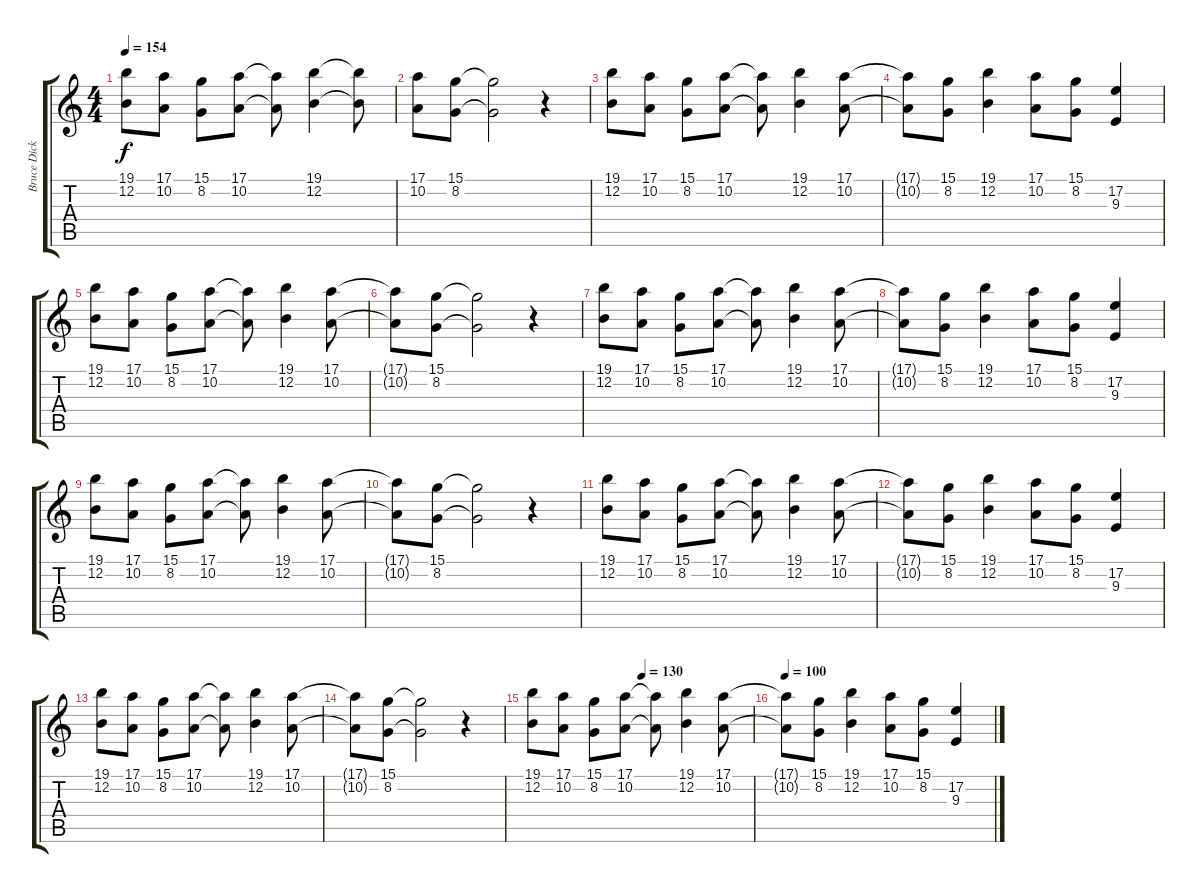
\track ("Bruce Dickinson" "Bruce Dick") {instrument lead6voice}
\staff {score tabs}
\tuning (E4 B3 G3 D3 A2 E2) {hide}
\ts (4 4)
\tempo 154
\clef g2
\ks c
(19.1 12.2).8{dy f} (17.1 10.2).8 (15.1 8.2).8 (17.1 10.2).8 (17.1{t} 10.2{t}).8 (19.1 12.2).4 (19.1{t} 12.2{t}).8 |
(17.1 10.2).8 (15.1 8.2).8 (15.1{t} 8.2{t}).2 r.4 |
(19.1 12.2).8 (17.1 10.2).8 (15.1 8.2).8 (17.1 10.2).8 (17.1{t} 10.2{t}).8 (19.1 12.2).4 (17.1 10.2).8 |
(17.1{t} 10.2{t}).8 (15.1 8.2).8 (19.1 12.2).4 (17.1 10.2).8 (15.1 8.2).8 (17.2 9.3).4 |
(19.1 12.2).8 (17.1 10.2).8 (15.1 8.2).8 (17.1 10.2).8 (17.1{t} 10.2{t}).8 (19.1 12.2).4 (17.1 10.2).8 |
(17.1{t} 10.2{t}).8 (15.1 8.2).8 (15.1{t} 8.2{t}).2 r.4 |
(19.1 12.2).8 (17.1 10.2).8 (15.1 8.2).8 (17.1 10.2).8 (17.1{t} 10.2{t}).8 (19.1 12.2).4 (17.1 10.2).8 |
(17.1{t} 10.2{t}).8 (15.1 8.2).8 (19.1 12.2).4 (17.1 10.2).8 (15.1 8.2).8 (17.2 9.3).4 |
(19.1 12.2).8 (17.1 10.2).8 (15.1 8.2).8 (17.1 10.2).8 (17.1{t} 10.2{t}).8 (19.1 12.2).4 (17.1 10.2).8 |
(17.1{t} 10.2{t}).8 (15.1 8.2).8 (15.1{t} 8.2{t}).2 r.4 |
(19.1 12.2).8 (17.1 10.2).8 (15.1 8.2).8 (17.1 10.2).8 (17.1{t} 10.2{t}).8 (19.1 12.2).4 (17.1 10.2).8 |
(17.1{t} 10.2{t}).8 (15.1 8.2).8 (19.1 12.2).4 (17.1 10.2).8 (15.1 8.2).8 (17.2 9.3).4 |
(19.1 12.2).8 (17.1 10.2).8 (15.1 8.2).8 (17.1 10.2).8 (17.1{t} 10.2{t}).8 (19.1 12.2).4 (17.1 10.2).8 |
(17.1{t} 10.2{t}).8 (15.1 8.2).8 (15.1{t} 8.2{t}).2 r.4 |
\tempo (130 0.5)
(19.1 12.2).8 (17.1 10.2).8 (15.1 8.2).8 (17.1 10.2).8 (17.1{t} 10.2{t}).8 (19.1 12.2).4 (17.1 10.2).8 |
\tempo 100
(17.1{t} 10.2{t}).8 (15.1 8.2).8 (19.1 12.2).4 (17.1 10.2).8 (15.1 8.2).8 (17.2 9.3).4
